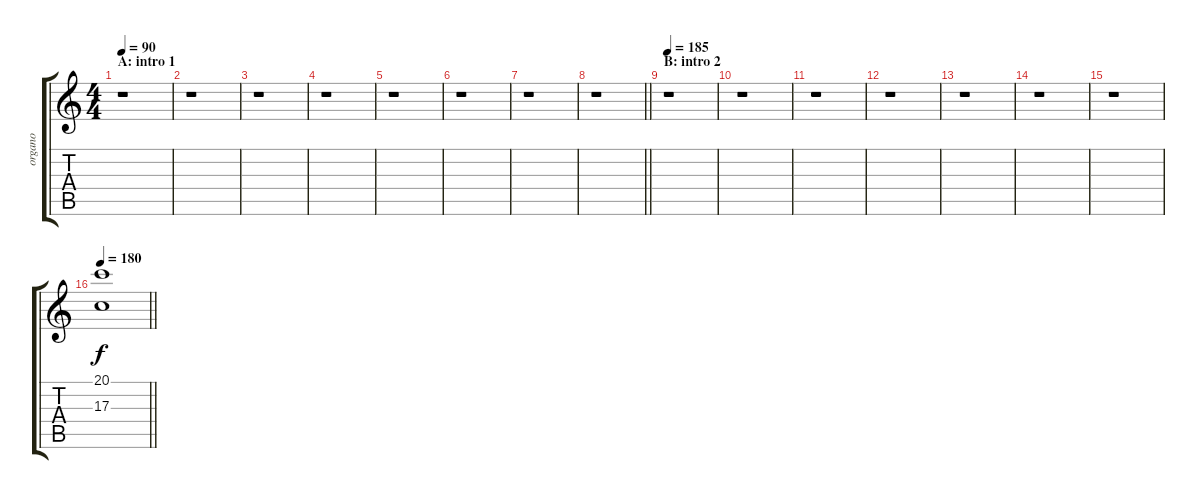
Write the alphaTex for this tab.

\track ("organo" "organo") {instrument acousticgrandpiano}
\staff {score tabs}
\tuning (E4 B3 G3 D3 A2 E2) {hide}
\ts (4 4)
\section ("" "A: intro 1")
\tempo 90
\clef g2
\ks c
r.1{dy f instrument acousticgrandpiano} |
r.1 |
r.1 |
r.1 |
r.1 |
r.1 |
r.1 |
\barLineRight lightlight
r.1 |
\section ("" "B: intro 2")
\tempo 185
r.1 |
r.1 |
r.1 |
r.1 |
r.1 |
r.1 |
r.1 |
\tempo 180
\barLineRight lightlight
(20.1 17.3).1{volume 10 balance 15 instrument churchorgan}
